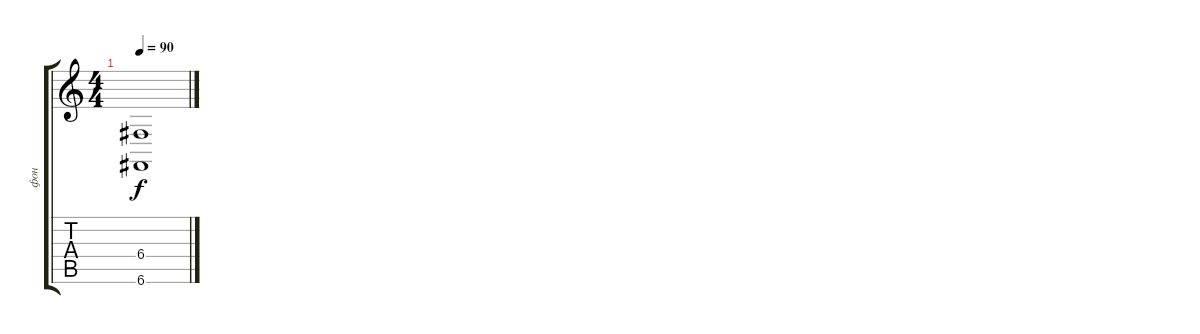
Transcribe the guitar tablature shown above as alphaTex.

\track ("фон" "фон") {instrument synthstrings1}
\staff {score tabs}
\tuning (E4 A3 G3 C3 G2 C2) {hide}
\ts (4 4)
\tempo 90
\clef g2
\ks c
(6.4 6.6).1{dy f}
